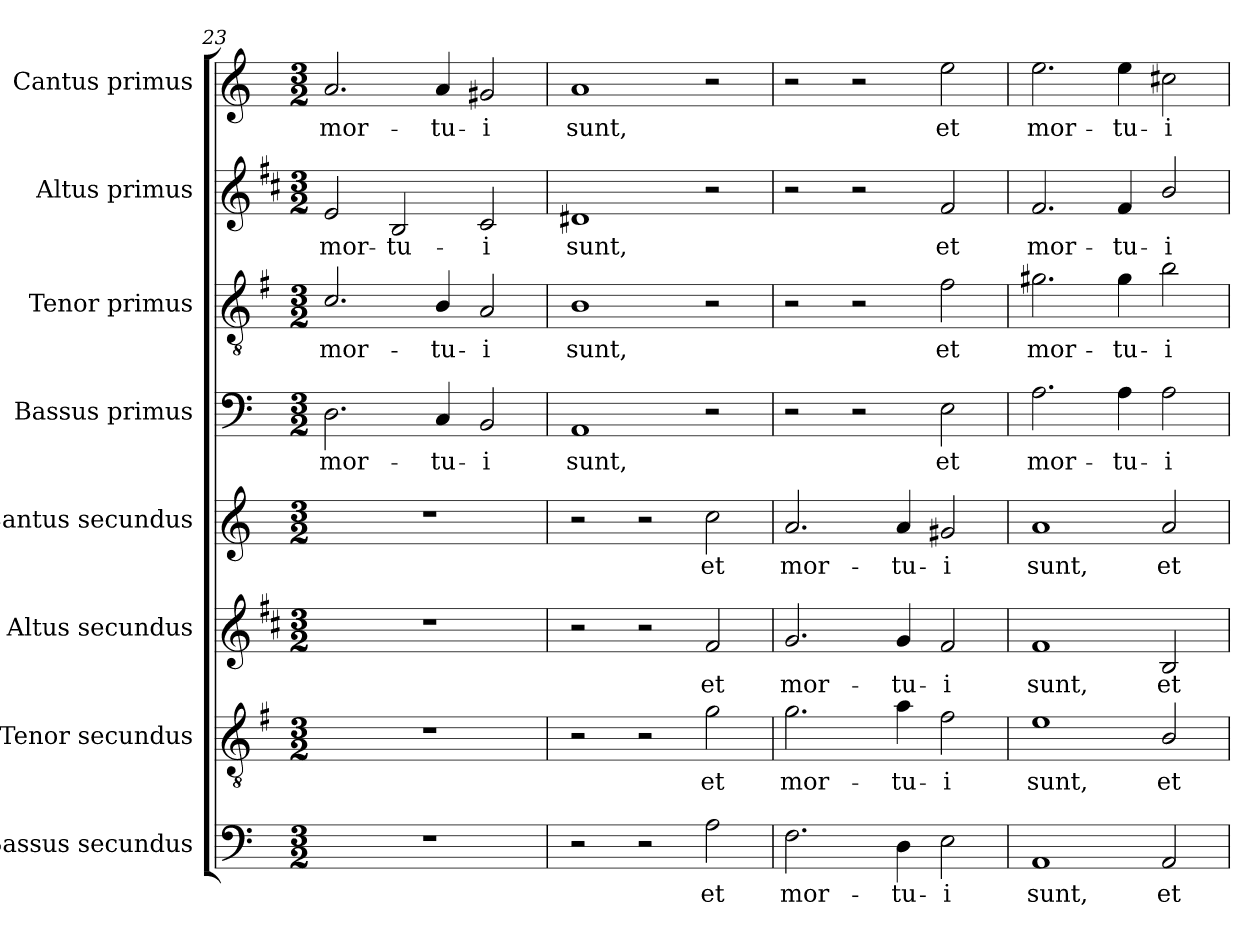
**kern	**text	**kern	**text	**kern	**text	**kern	**text	**kern	**text	**kern	**text	**kern	**text	**kern	**text
*part8	*part8	*part7	*part7	*part6	*part6	*part5	*part5	*part4	*part4	*part3	*part3	*part2	*part2	*part1	*part1
*staff8	*staff8	*staff7	*staff7	*staff6	*staff6	*staff5	*staff5	*staff4	*staff4	*staff3	*staff3	*staff2	*staff2	*staff1	*staff1
*I"Bassus secundus	*	*I"Tenor secundus	*	*I"Altus secundus	*	*I"Cantus secundus	*	*I"Bassus primus	*	*I"Tenor primus	*	*I"Altus primus	*	*I"Cantus primus	*
*I'B2	*	*I'T2	*	*I'A2	*	*I'C2	*	*I'B1	*	*I'T1	*	*I'A1	*	*I'C1	*
*clefF4	*	*clefGv2	*	*clefG2	*	*clefG2	*	*clefF4	*	*clefGv2	*	*clefG2	*	*clefG2	*
*	*	*ITrd4c7	*	*ITrd1c2	*	*	*	*	*	*ITrd4c7	*	*ITrd1c2	*	*	*
*k[]	*	*k[]	*	*k[]	*	*k[]	*	*k[]	*	*k[]	*	*k[]	*	*k[]	*
*C:	*	*C:	*	*C:	*	*C:	*	*C:	*	*C:	*	*C:	*	*C:	*
*M3/2	*	*M3/2	*	*M3/2	*	*M3/2	*	*M3/2	*	*M3/2	*	*M3/2	*	*M3/2	*
=23	=23	=23	=23	=23	=23	=23	=23	=23	=23	=23	=23	=23	=23	=23	=23
!	!	!	!	!	!	!	!	!	!LO:LY:b	!	!LO:LY:b	!	!LO:LY:b	!	!LO:LY:b
1.r	.	1.r	.	1.r	.	1.r	.	2.D\	mor-	2.F/	mor-	2d/	mor-	2.a/	mor-
!	!	!	!	!	!	!	!	!	!	!	!	!	!LO:LY:b	!	!
.	.	.	.	.	.	.	.	.	.	.	.	2A/	-tu-	.	.
!	!	!	!	!	!	!	!	!	!LO:LY:b	!	!LO:LY:b	!	!	!	!LO:LY:b
.	.	.	.	.	.	.	.	4C/	-tu-	4E/	-tu-	.	.	4a/	-tu-
!	!	!	!	!	!	!	!	!	!LO:LY:b	!	!LO:LY:b	!	!LO:LY:b	!	!LO:LY:b
.	.	.	.	.	.	.	.	2BB/	-i	2D/	-i	2B/	-i	2g#X/	-i
=24	=24	=24	=24	=24	=24	=24	=24	=24	=24	=24	=24	=24	=24	=24	=24
!	!	!	!	!	!	!	!	!	!LO:LY:b	!	!LO:LY:b	!	!LO:LY:b	!	!LO:LY:b
2r	.	2r	.	2r	.	2r	.	1AA	sunt,	1E	sunt,	1c#X	sunt,	1a	sunt,
2r	.	2r	.	2r	.	2r	.	.	.	.	.	.	.	.	.
!	!LO:LY:b	!	!LO:LY:b	!	!LO:LY:b	!	!LO:LY:b	!	!	!	!	!	!	!	!
2A\	et	2c\	et	2e/	et	2cc\	et	2r	.	2r	.	2r	.	2r	.
!!LO:LB:g=z
=25	=25	=25	=25	=25	=25	=25	=25	=25	=25	=25	=25	=25	=25	=25	=25
!	!LO:LY:b	!	!LO:LY:b	!	!LO:LY:b	!	!LO:LY:b	!	!	!	!	!	!	!	!
2.F\	mor-	2.c\	mor-	2.f/	mor-	2.a/	mor-	2r	.	2r	.	2r	.	2r	.
.	.	.	.	.	.	.	.	2r	.	2r	.	2r	.	2r	.
!	!LO:LY:b	!	!LO:LY:b	!	!LO:LY:b	!	!LO:LY:b	!	!	!	!	!	!	!	!
4D\	-tu-	4d\	-tu-	4f/	-tu-	4a/	-tu-	.	.	.	.	.	.	.	.
!	!LO:LY:b	!	!LO:LY:b	!	!LO:LY:b	!	!LO:LY:b	!	!LO:LY:b	!	!LO:LY:b	!	!LO:LY:b	!	!LO:LY:b
2E\	-i	2B\	-i	2e/	-i	2g#X/	-i	2E\	et	2B\	et	2e/	et	2ee\	et
=26	=26	=26	=26	=26	=26	=26	=26	=26	=26	=26	=26	=26	=26	=26	=26
!	!LO:LY:b	!	!LO:LY:b	!	!LO:LY:b	!	!LO:LY:b	!	!LO:LY:b	!	!LO:LY:b	!	!LO:LY:b	!	!LO:LY:b
1AA	sunt,	1A	sunt,	1e	sunt,	1a	sunt,	2.A\	mor-	2.c#X\	mor-	2.e/	mor-	2.ee\	mor-
!	!	!	!	!	!	!	!	!	!LO:LY:b	!	!LO:LY:b	!	!LO:LY:b	!	!LO:LY:b
.	.	.	.	.	.	.	.	4A\	-tu-	4c#\	-tu-	4e/	-tu-	4ee\	-tu-
!	!LO:LY:b	!	!LO:LY:b	!	!LO:LY:b	!	!LO:LY:b	!	!LO:LY:b	!	!LO:LY:b	!	!LO:LY:b	!	!LO:LY:b
2AA/	et	2E/	et	2A/	et	2a/	et	2A\	-i	2e\	-i	2a/	-i	2cc#X\	-i
=	=	=	=	=	=	=	=	=	=	=	=	=	=	=	=
*-	*-	*-	*-	*-	*-	*-	*-	*-	*-	*-	*-	*-	*-	*-	*-
